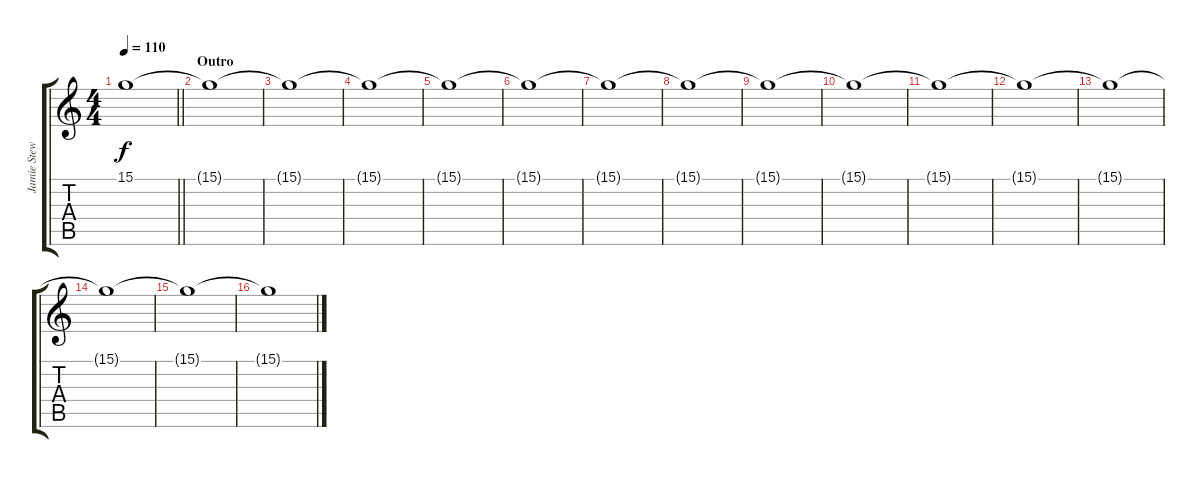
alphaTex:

\track ("Jamie Stewart - Strings" "Jamie Stew") {instrument stringensemble1}
\staff {score tabs}
\tuning (E4 B3 G3 D3 A2 E2) {hide}
\ts (4 4)
\tempo 110
\clef g2
\barLineRight lightlight
\ks c
15.1{t}.1{dy f} |
\section ("" "Outro")
15.1{t}.1 |
15.1{t}.1 |
15.1{t}.1 |
15.1{t}.1 |
15.1{t}.1 |
15.1{t}.1 |
15.1{t}.1 |
15.1{t}.1 |
15.1{t}.1 |
15.1{t}.1 |
15.1{t}.1 |
15.1{t}.1 |
15.1{t}.1 |
15.1{t}.1 |
15.1{t}.1
